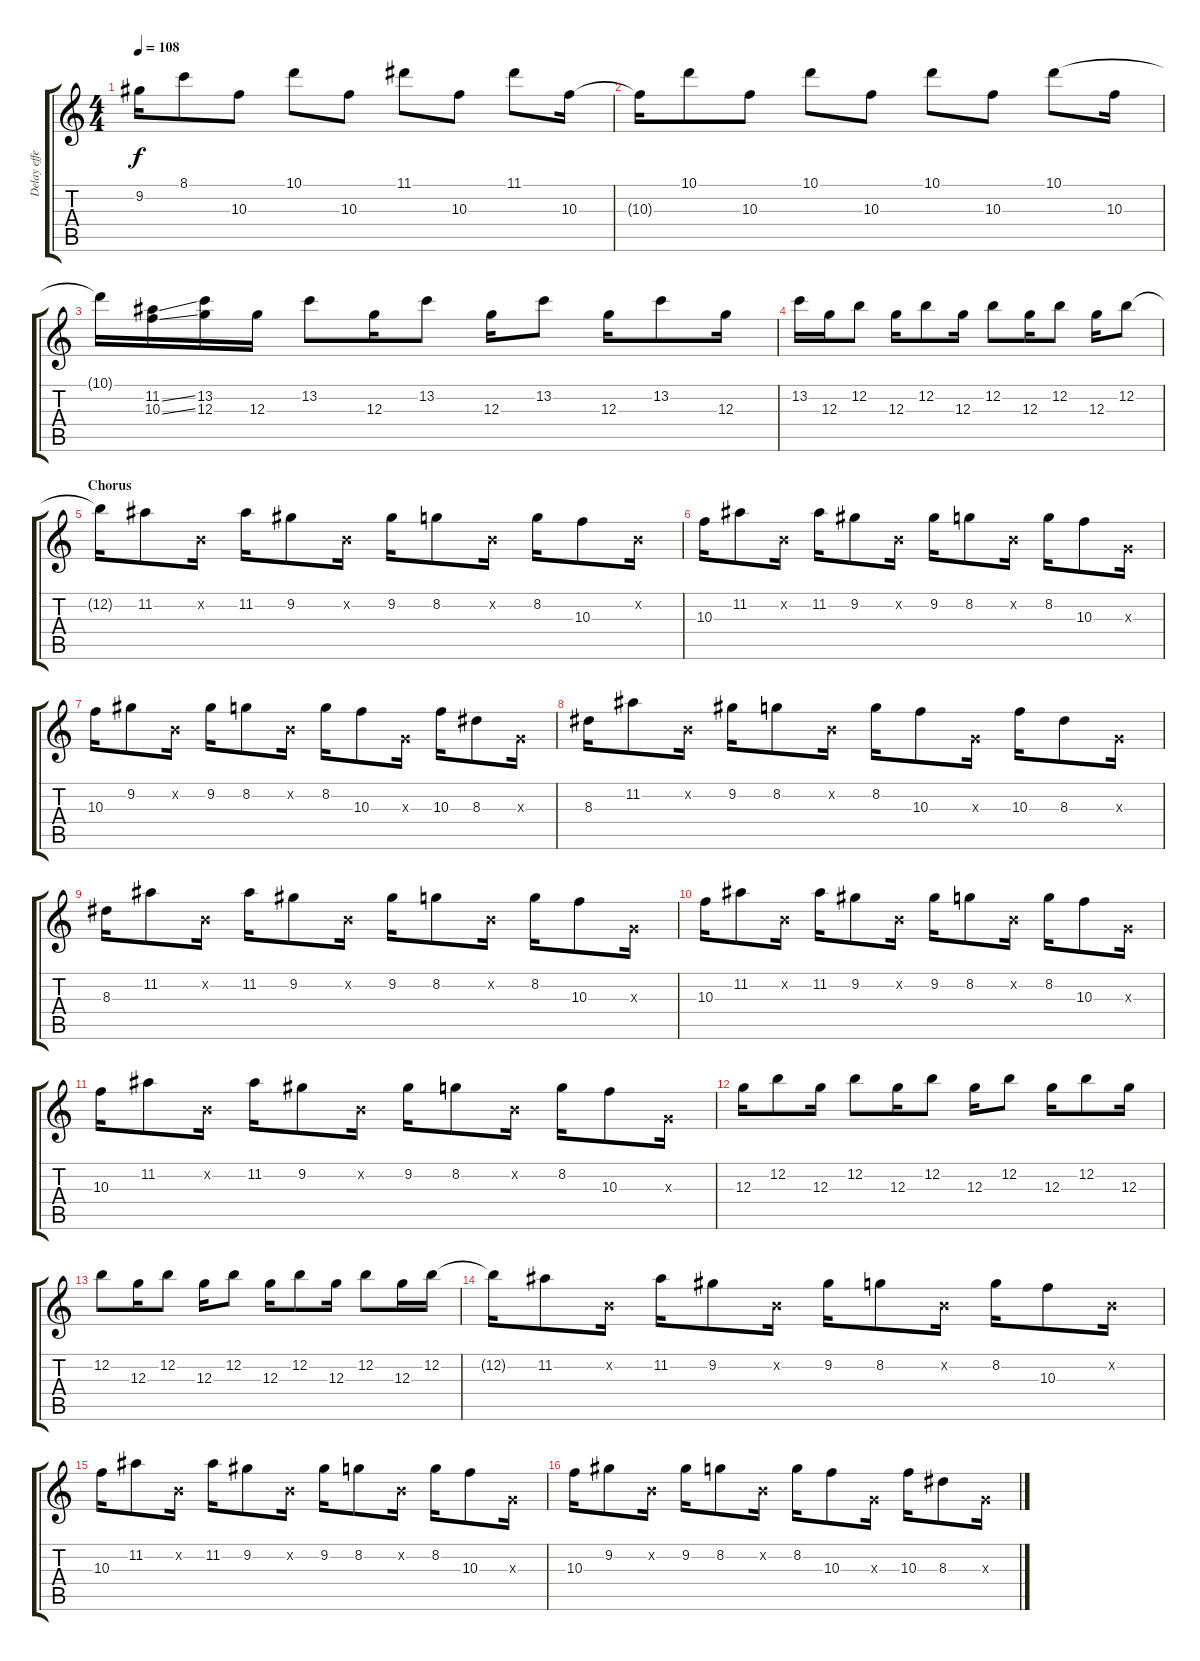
\track ("Delay effect" "Delay effe") {instrument electricguitarclean}
\staff {score tabs}
\tuning (E4 B3 G3 D3 A2 E2) {hide}
\ts (4 4)
\tempo 108
\clef g2
\ks c
9.2{t}.16{dy f} 8.1.8 10.3.8 10.1.8 10.3.8 11.1.8 10.3.8 11.1.8 10.3.16 |
10.3{t}.16 10.1.8 10.3.8 10.1.8 10.3.8 10.1.8 10.3.8 10.1.8 10.3.16 |
10.1{t}.16 (11.2{ss} 10.3{ss}).16 (13.2 12.3).16 12.3.16 13.2.8 12.3.16 13.2.8 12.3.16 13.2.8 12.3.16 13.2.8 12.3.16 |
13.2.16 12.3.16 12.2.8 12.3.16 12.2.8 12.3.16 12.2.8 12.3.16 12.2.8 12.3.16 12.2.8 |
\section ("" "Chorus")
12.2{t}.16 11.2.8 0.2{x}.16 11.2.16 9.2.8 0.2{x}.16 9.2.16 8.2.8 0.2{x}.16 8.2.16 10.3.8 0.2{x}.16 |
10.3.16 11.2.8 0.2{x}.16 11.2.16 9.2.8 0.2{x}.16 9.2.16 8.2.8 0.2{x}.16 8.2.16 10.3.8 0.3{x}.16 |
10.3.16 9.2.8 0.2{x}.16 9.2.16 8.2.8 0.2{x}.16 8.2.16 10.3.8 0.3{x}.16 10.3.16 8.3.8 0.3{x}.16 |
8.3.16 11.2.8 0.2{x}.16 9.2.16 8.2.8 0.2{x}.16 8.2.16 10.3.8 0.3{x}.16 10.3.16 8.3.8 0.3{x}.16 |
8.3.16 11.2.8 0.2{x}.16 11.2.16 9.2.8 0.2{x}.16 9.2.16 8.2.8 0.2{x}.16 8.2.16 10.3.8 0.3{x}.16 |
10.3.16 11.2.8 0.2{x}.16 11.2.16 9.2.8 0.2{x}.16 9.2.16 8.2.8 0.2{x}.16 8.2.16 10.3.8 0.3{x}.16 |
10.3.16 11.2.8 0.2{x}.16 11.2.16 9.2.8 0.2{x}.16 9.2.16 8.2.8 0.2{x}.16 8.2.16 10.3.8 0.3{x}.16 |
12.3.16 12.2.8 12.3.16 12.2.8 12.3.16 12.2.8 12.3.16 12.2.8 12.3.16 12.2.8 12.3.16 |
12.2.8 12.3.16 12.2.8 12.3.16 12.2.8 12.3.16 12.2.8 12.3.16 12.2.8 12.3.16 12.2.16 |
12.2{t}.16 11.2.8 0.2{x}.16 11.2.16 9.2.8 0.2{x}.16 9.2.16 8.2.8 0.2{x}.16 8.2.16 10.3.8 0.2{x}.16 |
10.3.16 11.2.8 0.2{x}.16 11.2.16 9.2.8 0.2{x}.16 9.2.16 8.2.8 0.2{x}.16 8.2.16 10.3.8 0.3{x}.16 |
10.3.16 9.2.8 0.2{x}.16 9.2.16 8.2.8 0.2{x}.16 8.2.16 10.3.8 0.3{x}.16 10.3.16 8.3.8 0.3{x}.16
